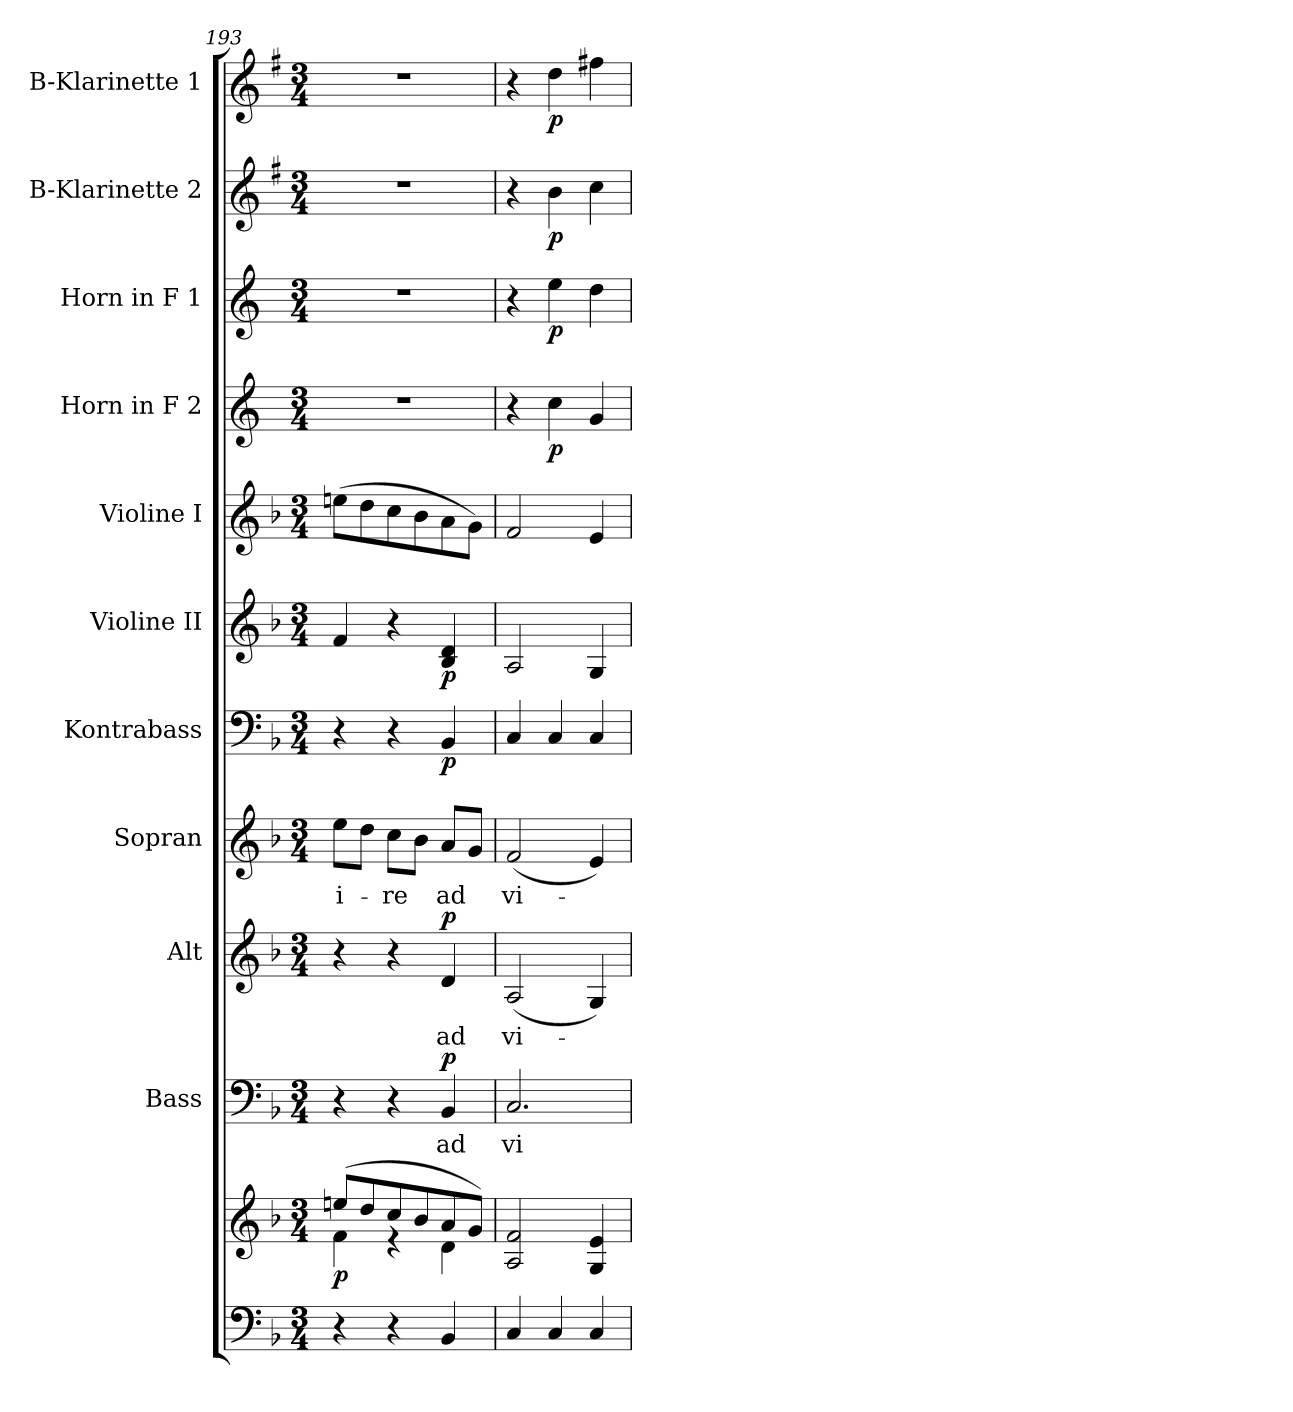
**kern	**kern	**dynam	**kern	**text	**dynam	**kern	**text	**dynam	**kern	**text	**kern	**dynam	**kern	**dynam	**kern	**kern	**dynam	**kern	**dynam	**kern	**dynam	**kern	**dynam
*part11	*part11	*part11	*part10	*part10	*part10	*part9	*part9	*part9	*part8	*part8	*part7	*part7	*part6	*part6	*part5	*part4	*part4	*part3	*part3	*part2	*part2	*part1	*part1
*staff12	*staff11	*staff11/12	*staff10	*staff10	*staff10	*staff9	*staff9	*staff9	*staff8	*staff8	*staff7	*staff7	*staff6	*staff6	*staff5	*staff4	*staff4	*staff3	*staff3	*staff2	*staff2	*staff1	*staff1
*	*	*	*I"Bass	*	*	*I"Alt	*	*	*I"Sopran	*	*I"Kontrabass	*	*I"Violine II	*	*I"Violine I	*I"Horn in F 2	*	*I"Horn in F 1	*	*I"B-Klarinette 2	*	*I"B-Klarinette 1	*
*	*	*	*I'B.	*	*	*I'A.	*	*	*I'S.	*	*I'Kb.	*	*I'Vl. II	*	*I'Vl. I	*	*	*	*	*I'B Kl. 2	*	*I'B Kl. 1	*
!!LO:PB:g=z
*clefF4	*clefG2	*	*clefF4	*	*	*clefG2	*	*	*clefG2	*	*clefF4	*	*clefG2	*	*clefG2	*clefG2	*	*clefG2	*	*clefG2	*	*clefG2	*
*	*	*	*	*	*	*	*	*	*	*	*ITrd7c12	*	*	*	*	*ITrd4c7	*	*ITrd4c7	*	*ITrd1c2	*	*ITrd1c2	*
*k[b-]	*k[b-]	*	*k[b-]	*	*	*k[b-]	*	*	*k[b-]	*	*k[b-]	*	*k[b-]	*	*k[b-]	*k[b-]	*	*k[b-]	*	*k[b-]	*	*k[b-]	*
*F:	*F:	*	*F:	*	*	*F:	*	*	*F:	*	*F:	*	*F:	*	*F:	*F:	*	*F:	*	*F:	*	*F:	*
*M3/4	*M3/4	*	*M3/4	*	*	*M3/4	*	*	*M3/4	*	*M3/4	*	*M3/4	*	*M3/4	*M3/4	*	*M3/4	*	*M3/4	*	*M3/4	*
=193	=193	=193	=193	=193	=193	=193	=193	=193	=193	=193	=193	=193	=193	=193	=193	=193	=193	=193	=193	=193	=193	=193	=193
*	*^	*	*	*	*	*	*	*	*	*	*	*	*	*	*	*	*	*	*	*	*	*	*
!	!	!	!LO:DY:b	!	!	!	!	!	!	!	!LO:LY:b	!	!	!	!	!	!	!	!	!	!	!	!	!
4r	(>8een/L	4f\	p	4r	.	.	4r	.	.	8ee\L	-i-	4r	.	4f/	.	(>8een\L	2.r	.	2.r	.	2.r	.	2.r	.
.	8dd/	.	.	.	.	.	.	.	.	8dd\J	.	.	.	.	.	8dd\	.	.	.	.	.	.	.	.
!	!	!	!	!	!	!	!	!	!	!	!LO:LY:b	!	!	!	!	!	!	!	!	!	!	!	!	!
4r	8cc/	4rd	.	4r	.	.	4r	.	.	8cc\L	-re	4r	.	4r	.	8cc\	.	.	.	.	.	.	.	.
.	8b-/	.	.	.	.	.	.	.	.	8b-\J	.	.	.	.	.	8b-\	.	.	.	.	.	.	.	.
!	!	!	!	!	!LO:LY:b	!LO:DY:a	!	!LO:LY:b	!LO:DY:a	!	!LO:LY:b	!	!LO:DY:b	!	!LO:DY:b	!	!	!	!	!	!	!	!	!
4BB-/	8a/	4d\	.	4BB-/	ad	p	4d/	ad	p	8a/L	ad	4BBB-/	p	4B-/ 4d/	p	8a\	.	.	.	.	.	.	.	.
.	8g/J)	.	.	.	.	.	.	.	.	8g/J	.	.	.	.	.	8g\J)	.	.	.	.	.	.	.	.
*	*v	*v	*	*	*	*	*	*	*	*	*	*	*	*	*	*	*	*	*	*	*	*	*	*
=194	=194	=194	=194	=194	=194	=194	=194	=194	=194	=194	=194	=194	=194	=194	=194	=194	=194	=194	=194	=194	=194	=194	=194
!	!	!	!	!LO:LY:b	!	!	!LO:LY:b	!	!	!LO:LY:b	!	!	!	!	!	!	!	!	!	!	!	!	!
4C/	2A/ 2f/	.	2.C/	vi-	.	(2A/	vi-	.	(<2f/	vi-	4CC/	.	2A/	.	2f/	4r	.	4r	.	4r	.	4r	.
!	!	!	!	!	!	!	!	!	!	!	!	!	!	!	!	!	!LO:DY:b	!	!LO:DY:b	!	!LO:DY:b	!	!LO:DY:b
4C/	.	.	.	.	.	.	.	.	.	.	4CC/	.	.	.	.	4f\	p	4a\	p	4a\	p	4cc\	p
4C/	4G/ 4e/	.	.	.	.	4G/)	.	.	4e/)	.	4CC/	.	4G/	.	4e/	4c/	.	4g\	.	4b-\	.	4een\	.
=	=	=	=	=	=	=	=	=	=	=	=	=	=	=	=	=	=	=	=	=	=	=	=
*-	*-	*-	*-	*-	*-	*-	*-	*-	*-	*-	*-	*-	*-	*-	*-	*-	*-	*-	*-	*-	*-	*-	*-
